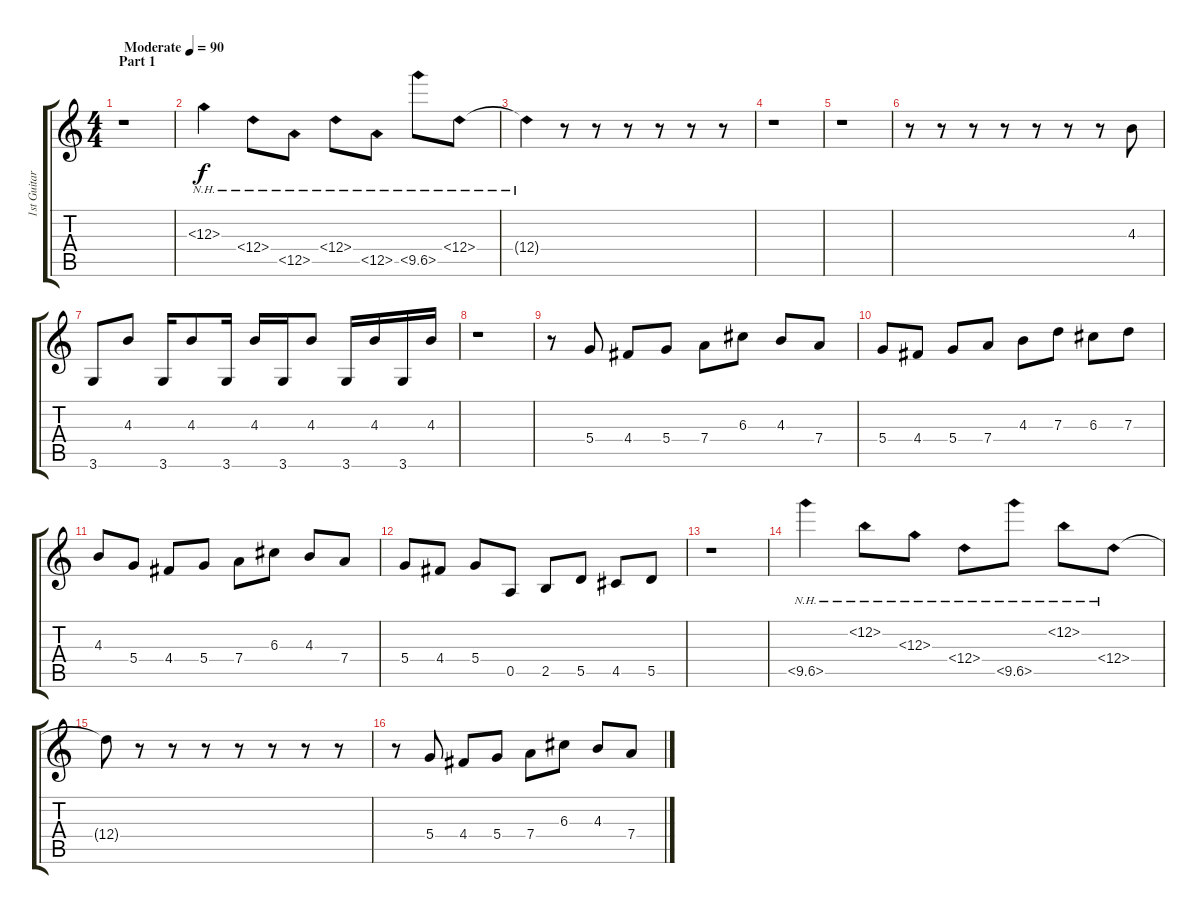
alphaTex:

\track ("1st Guitar" "1st Guitar") {instrument distortionguitar}
\staff {score tabs}
\tuning (E4 B3 G3 D3 A2 E2) {hide}
\ts (4 4)
\section ("" "Part 1")
\tempo (90 "Moderate")
\clef g2
\ks c
r.1{dy f instrument distortionguitar} |
12.3{nh}.4 12.4{nh}.8 12.5{nh}.8 12.4{nh}.8 12.5{nh}.8 10.5{nh}.8 12.4{nh}.8 |
12.4{nh t}.4 r.8 r.8 r.8 r.8 r.8 r.8 |
r.1 |
r.1 |
r.8 r.8 r.8 r.8 r.8 r.8 r.8 4.3.8 |
3.6.8 4.3.8 3.6.16 4.3.8 3.6.16 4.3.16 3.6.16 4.3.8 3.6.16 4.3.16 3.6.16 4.3.16 |
r.1 |
r.8 5.4.8 4.4.8 5.4.8 7.4.8 6.3.8 4.3.8 7.4.8 |
5.4.8 4.4.8 5.4.8 7.4.8 4.3.8 7.3.8 6.3.8 7.3.8 |
4.3.8 5.4.8 4.4.8 5.4.8 7.4.8 6.3.8 4.3.8 7.4.8 |
5.4.8 4.4.8 5.4.8 0.5.8 2.5.8 5.5.8 4.5.8 5.5.8 |
r.1 |
10.5{nh}.4 12.2{nh}.8 12.3{nh}.8 12.4{nh}.8 10.5{nh}.8 12.2{nh}.8 12.4{nh}.8 |
12.4{t}.8 r.8 r.8 r.8 r.8 r.8 r.8 r.8 |
r.8 5.4.8 4.4.8 5.4.8 7.4.8 6.3.8 4.3.8 7.4.8
